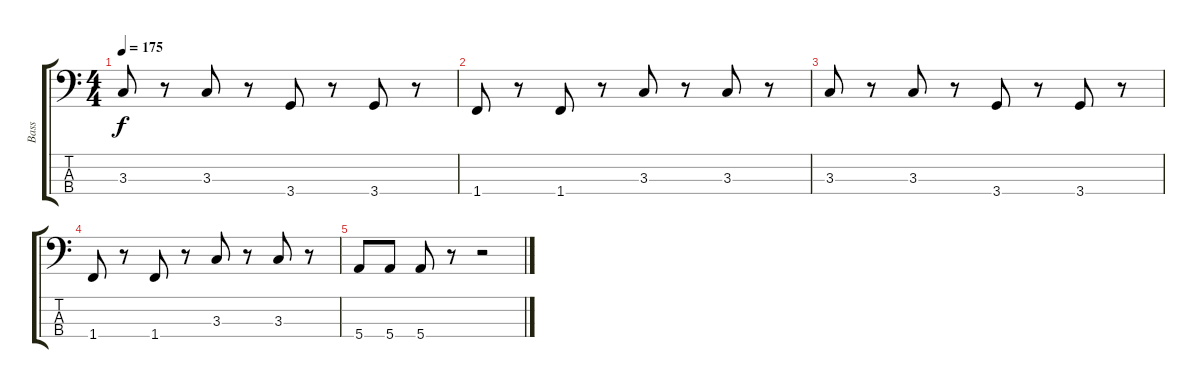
\track ("Bass" "Bass") {instrument electricbassfinger}
\staff {score tabs}
\tuning (G2 D2 A1 E1) {hide}
\ts (4 4)
\tempo 175
\clef f4
\ks c
3.3.8{dy f} r.8 3.3.8 r.8 3.4.8 r.8 3.4.8 r.8 |
1.4.8 r.8 1.4.8 r.8 3.3.8 r.8 3.3.8 r.8 |
3.3.8 r.8 3.3.8 r.8 3.4.8 r.8 3.4.8 r.8 |
1.4.8 r.8 1.4.8 r.8 3.3.8 r.8 3.3.8 r.8 |
5.4.8 5.4.8 5.4.8 r.8 r.2
